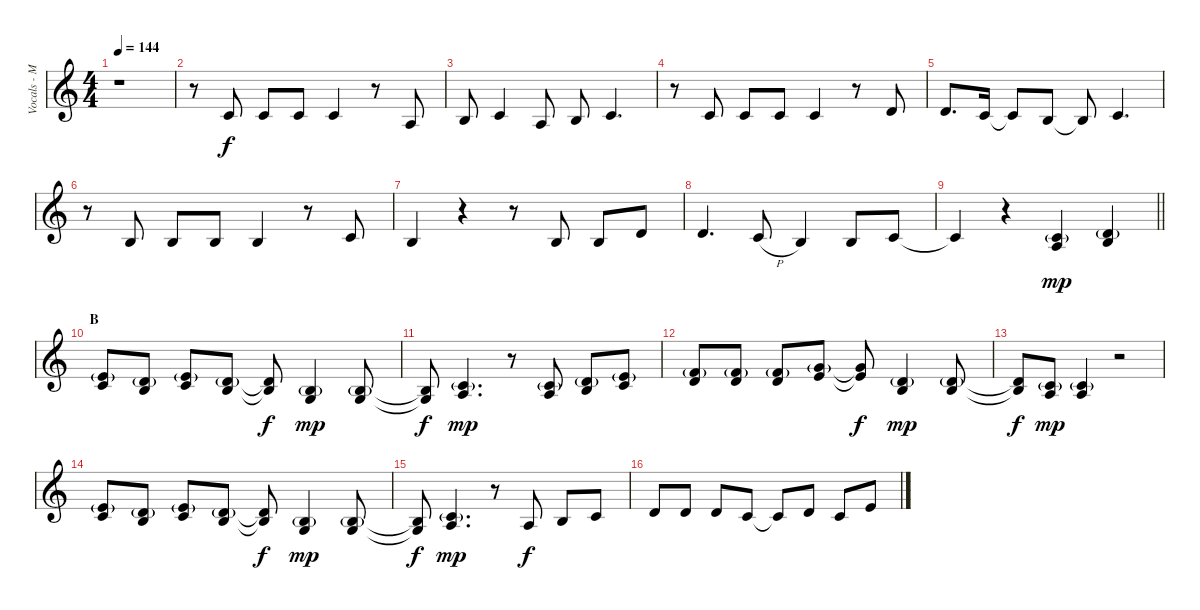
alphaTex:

\track ("Vocals - Mao" "Vocals - M") {instrument lead6voice}
\staff {score}
\tuning (E4 B3 G3 D3 A2 E2) {hide}
\ts (4 4)
\tempo 144
\clef g2
\ks c
r.1{dy f} |
r.8 1.2.8 1.2.8 1.2.8 1.2.4 r.8 2.3.8 |
0.2.8 1.2.4 2.3.8 0.2.8 1.2.4{d} |
r.8 1.2.8 1.2.8 1.2.8 1.2.4 r.8 3.2.8 |
3.2.8{d} 1.2.16 1.2{t}.8 0.2.8 0.2{t}.8 1.2.4{d} |
r.8 0.2.8 0.2.8 0.2.8 0.2.4 r.8 1.2.8 |
0.2.4 r.4 r.8 0.2.8 0.2.8 3.2.8 |
3.2.4{d} 1.2{h}.8 0.2.4 0.2.8 1.2.8 |
\barLineRight lightlight
1.2{t}.4 r.4 (1.2{g} 2.3).4{dy mp} (3.2{g} 4.3).4 |
\section ("" "B")
(0.1{g} 1.2).8 (3.2{g} 4.3).8 (0.1{g} 1.2).8 (3.2{g} 4.3).8 (3.2{t} 4.3{t}).8{dy f} (0.2{g} 0.3).4{dy mp} (0.2{g} 0.3).8 |
(0.2{t} 0.3{t}).8{dy f} (1.2{g} 2.3).4{d dy mp} r.8 (1.2{g} 2.3).8 (3.2{g} 4.3).8 (0.1{g} 1.2).8 |
(1.1{g} 3.2).8 (1.1{g} 3.2).8 (1.1{g} 3.2).8 (3.1{g} 5.2).8 (3.1{t} 5.2{t}).8{dy f} (3.2{g} 4.3).4{dy mp} (3.2{g} 4.3).8 |
(3.2{t} 4.3{t}).8{dy f} (1.2{g} 2.3).8{dy mp} (1.2{g} 2.3).4 r.2 |
(0.1{g} 1.2).8 (3.2{g} 4.3).8 (0.1{g} 1.2).8 (3.2{g} 4.3).8 (3.2{t} 4.3{t}).8{dy f} (0.2{g} 0.3).4{dy mp} (0.2{g} 0.3).8 |
(0.2{t} 0.3{t}).8{dy f} (1.2{g} 2.3).4{d dy mp} r.8 2.3.8{dy f} 0.2.8 1.2.8 |
3.2.8 3.2.8 3.2.8 1.2.8 1.2{t}.8 3.2.8 1.2.8 0.1.8
